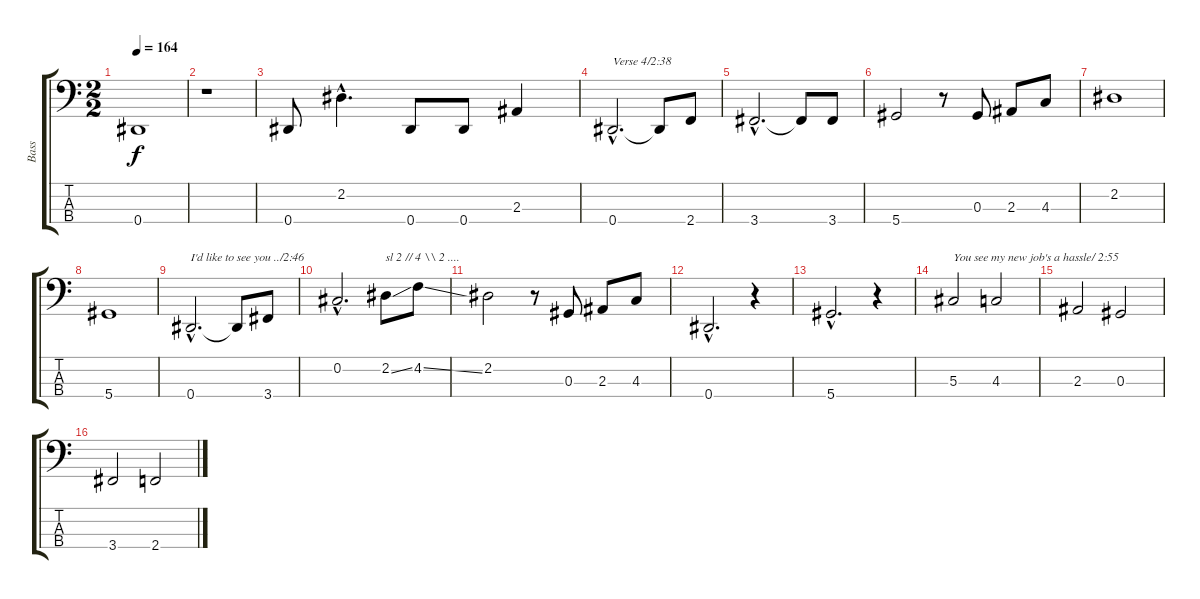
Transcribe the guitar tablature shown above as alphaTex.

\track ("Bass" "Bass") {instrument electricbassfinger}
\staff {score tabs}
\tuning (Gb2 Db2 Ab1 Eb1) {hide}
\ts (2 2)
\tempo 164
\clef f4
\ks c
0.4{t}.1{dy f} |
r.1 |
0.4.8 2.2{hac}.4{d} 0.4.8 0.4.8 2.3.4 |
0.4{hac}.2{d txt "Verse 4/2:38"} 0.4{t}.8 2.4.8 |
3.4{hac}.2{d} 3.4{t}.8 3.4.8 |
5.4.2 r.8 0.3.8 2.3.8 4.3.8 |
2.2.1 |
5.4.1 |
0.4{hac}.2{d txt "I'd like to see you ../2:46"} 0.4{t}.8 3.4.8 |
0.2{hac}.2{d} 2.2{ss}.8{txt "sl 2 // 4 \\\\ 2 ...."} 4.2{ss}.8 |
2.2.2 r.8 0.3.8 2.3.8 4.3.8 |
0.4{hac}.2{d} r.4 |
5.4{hac}.2{d} r.4 |
5.3.2{txt "You see my new job's a hassle/ 2:55"} 4.3.2 |
2.3.2 0.3.2 |
3.4.2 2.4.2
